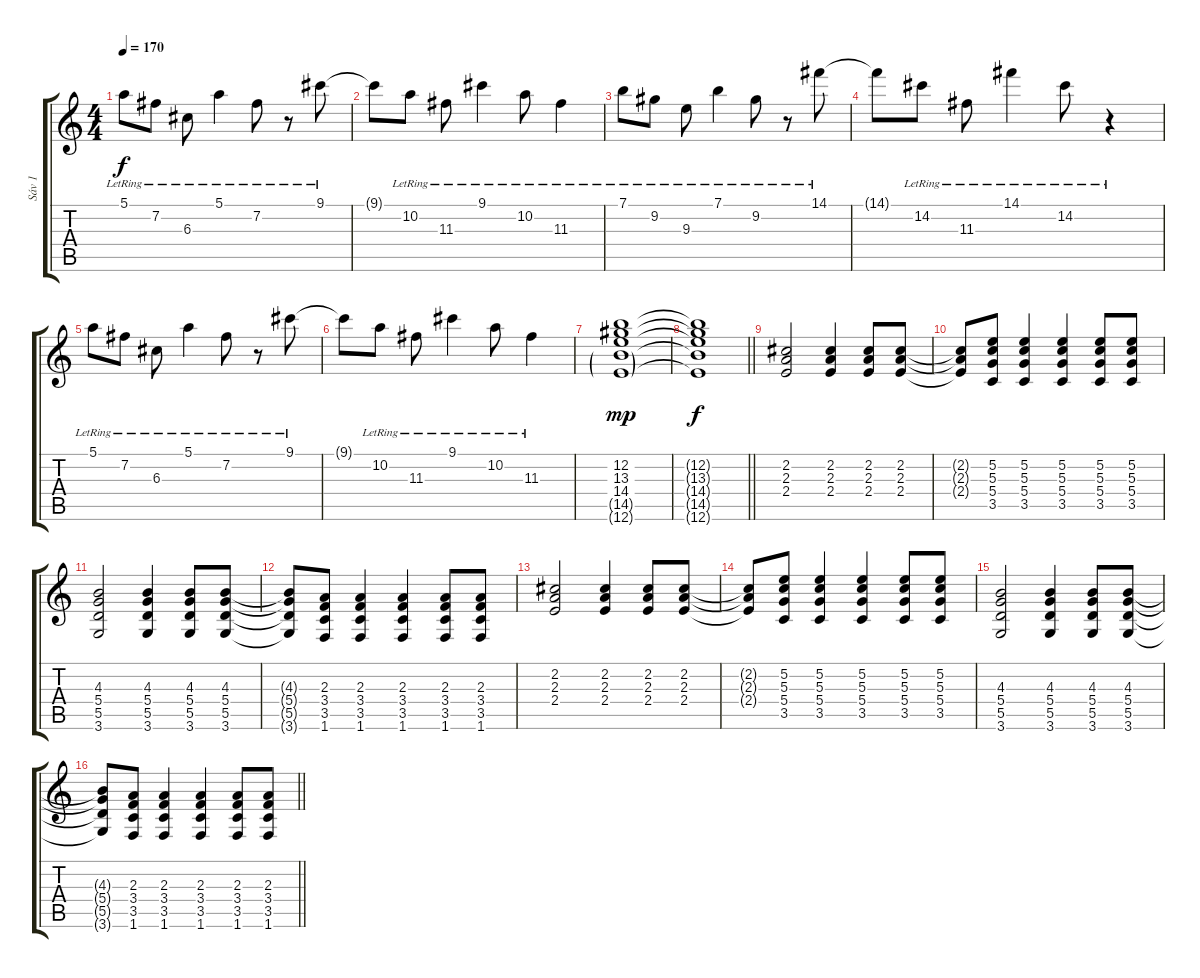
\track ("Sáv 1" "Sáv 1") {instrument acousticguitarsteel}
\staff {score tabs}
\tuning (E4 B3 G3 D3 A2 E2) {hide}
\ts (4 4)
\tempo 170
\clef g2
\ks c
5.1{lr}.8{dy f instrument acousticguitarsteel} 7.2{lr}.8 6.3{lr}.8 5.1{lr}.4 7.2{lr}.8 r.8 9.1{lr}.8 |
9.1{t}.8 10.2{lr}.8 11.3{lr}.8 9.1{lr}.4 10.2{lr}.8 11.3{lr}.4 |
7.1{lr}.8 9.2{lr}.8 9.3{lr}.8 7.1{lr}.4 9.2{lr}.8 r.8 14.1{lr}.8 |
14.1{t}.8 14.2{lr}.8 11.3{lr}.8 14.1{lr}.4 14.2{lr}.8 r.4 |
5.1{lr}.8 7.2{lr}.8 6.3{lr}.8 5.1{lr}.4 7.2{lr}.8 r.8 9.1{lr}.8 |
9.1{t}.8 10.2{lr}.8 11.3{lr}.8 9.1{lr}.4 10.2{lr}.8 11.3{lr}.4 |
(12.2 13.3 14.4 14.5{g} 12.6{g}).1{dy mp} |
\barLineRight lightlight
(12.2{t} 13.3{t} 14.4{t} 14.5{t} 12.6{t}).1{dy f} |
\section ("" "")
(2.2 2.3 2.4).2 (2.2 2.3 2.4).4 (2.2 2.3 2.4).8 (2.2 2.3 2.4).8 |
(2.2{t} 2.3{t} 2.4{t}).8 (5.2 5.3 5.4 3.5).8 (5.2 5.3 5.4 3.5).4 (5.2 5.3 5.4 3.5).4 (5.2 5.3 5.4 3.5).8 (5.2 5.3 5.4 3.5).8 |
(4.3 5.4 5.5 3.6).2 (4.3 5.4 5.5 3.6).4 (4.3 5.4 5.5 3.6).8 (4.3 5.4 5.5 3.6).8 |
(4.3{t} 5.4{t} 5.5{t} 3.6{t}).8 (2.3 3.4 3.5 1.6).8 (2.3 3.4 3.5 1.6).4 (2.3 3.4 3.5 1.6).4 (2.3 3.4 3.5 1.6).8 (2.3 3.4 3.5 1.6).8 |
(2.2 2.3 2.4).2 (2.2 2.3 2.4).4 (2.2 2.3 2.4).8 (2.2 2.3 2.4).8 |
(2.2{t} 2.3{t} 2.4{t}).8 (5.2 5.3 5.4 3.5).8 (5.2 5.3 5.4 3.5).4 (5.2 5.3 5.4 3.5).4 (5.2 5.3 5.4 3.5).8 (5.2 5.3 5.4 3.5).8 |
(4.3 5.4 5.5 3.6).2 (4.3 5.4 5.5 3.6).4 (4.3 5.4 5.5 3.6).8 (4.3 5.4 5.5 3.6).8 |
\barLineRight lightlight
(4.3{t} 5.4{t} 5.5{t} 3.6{t}).8 (2.3 3.4 3.5 1.6).8 (2.3 3.4 3.5 1.6).4 (2.3 3.4 3.5 1.6).4 (2.3 3.4 3.5 1.6).8 (2.3 3.4 3.5 1.6).8
